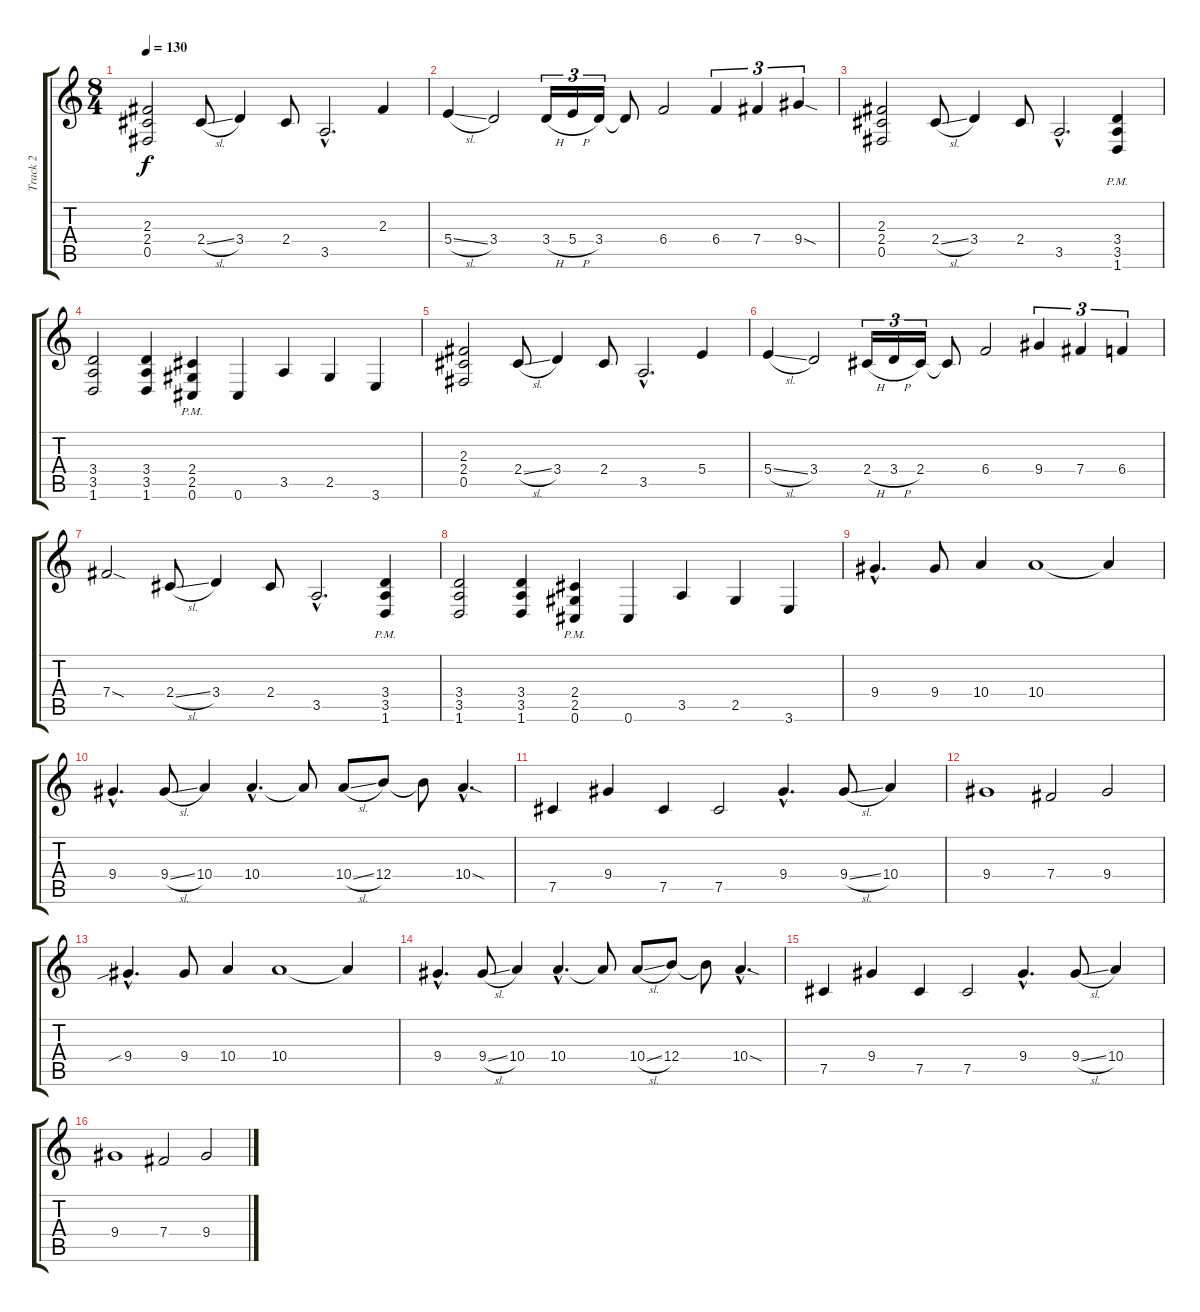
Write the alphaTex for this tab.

\track ("Track 2" "Track 2") {instrument distortionguitar}
\staff {score tabs}
\tuning (Db4 Ab3 E3 B2 Gb2 Db2) {hide}
\ts (8 4)
\tempo 130
\clef g2
\ks c
(2.3 2.4 0.5).2{dy f} 2.4{sl}.8 3.4.4 2.4.8 3.5{hac}.2{d} 2.3.4 |
5.4{sl}.4 3.4.2 3.4{h}.16{tu (3 2)} 5.4{h}.16{tu (3 2)} 3.4.16{tu (3 2)} 3.4{t}.8 6.4.2 6.4.4{tu (3 2)} 7.4.4{tu (3 2)} 9.4{sod}.4{tu (3 2)} |
(2.3 2.4 0.5).2 2.4{sl}.8 3.4.4 2.4.8 3.5{hac}.2{d} (3.4{pm} 3.5{pm} 1.6{pm}).4 |
(3.4 3.5 1.6).2 (3.4 3.5 1.6).4 (2.4{pm} 2.5{pm} 0.6{pm}).4 0.6.4 3.5.4 2.5.4 3.6.4 |
(2.3 2.4 0.5).2 2.4{sl}.8 3.4.4 2.4.8 3.5{hac}.2{d} 5.4.4 |
5.4{sl}.4 3.4.2 2.4{h}.16{tu (3 2)} 3.4{h}.16{tu (3 2)} 2.4.16{tu (3 2)} 2.4{t}.8 6.4.2 9.4.4{tu (3 2)} 7.4.4{tu (3 2)} 6.4.4{tu (3 2)} |
7.4{sod}.2 2.4{sl}.8 3.4.4 2.4.8 3.5{hac}.2{d} (3.4{pm} 3.5{pm} 1.6{pm}).4 |
(3.4 3.5 1.6).2 (3.4 3.5 1.6).4 (2.4{pm} 2.5{pm} 0.6{pm}).4 0.6.4 3.5.4 2.5.4 3.6.4 |
9.4{hac}.4{d} 9.4.8 10.4.4 10.4.1 10.4{t}.4 |
9.4{hac}.4{d} 9.4{sl}.8 10.4.4 10.4{hac}.4{d} 10.4{t}.8 10.4{sl}.8 12.4.8 12.4{t}.8 10.4{sod hac}.4{d} |
7.5.4 9.4.4 7.5.4 7.5.2 9.4{hac}.4{d} 9.4{sl}.8 10.4.4 |
9.4.1 7.4.2 9.4.2 |
9.4{sib hac}.4{d} 9.4.8 10.4.4 10.4.1 10.4{t}.4 |
9.4{hac}.4{d} 9.4{sl}.8 10.4.4 10.4{hac}.4{d} 10.4{t}.8 10.4{sl}.8 12.4.8 12.4{t}.8 10.4{sod hac}.4{d} |
7.5.4 9.4.4 7.5.4 7.5.2 9.4{hac}.4{d} 9.4{sl}.8 10.4.4 |
9.4.1 7.4.2 9.4.2
